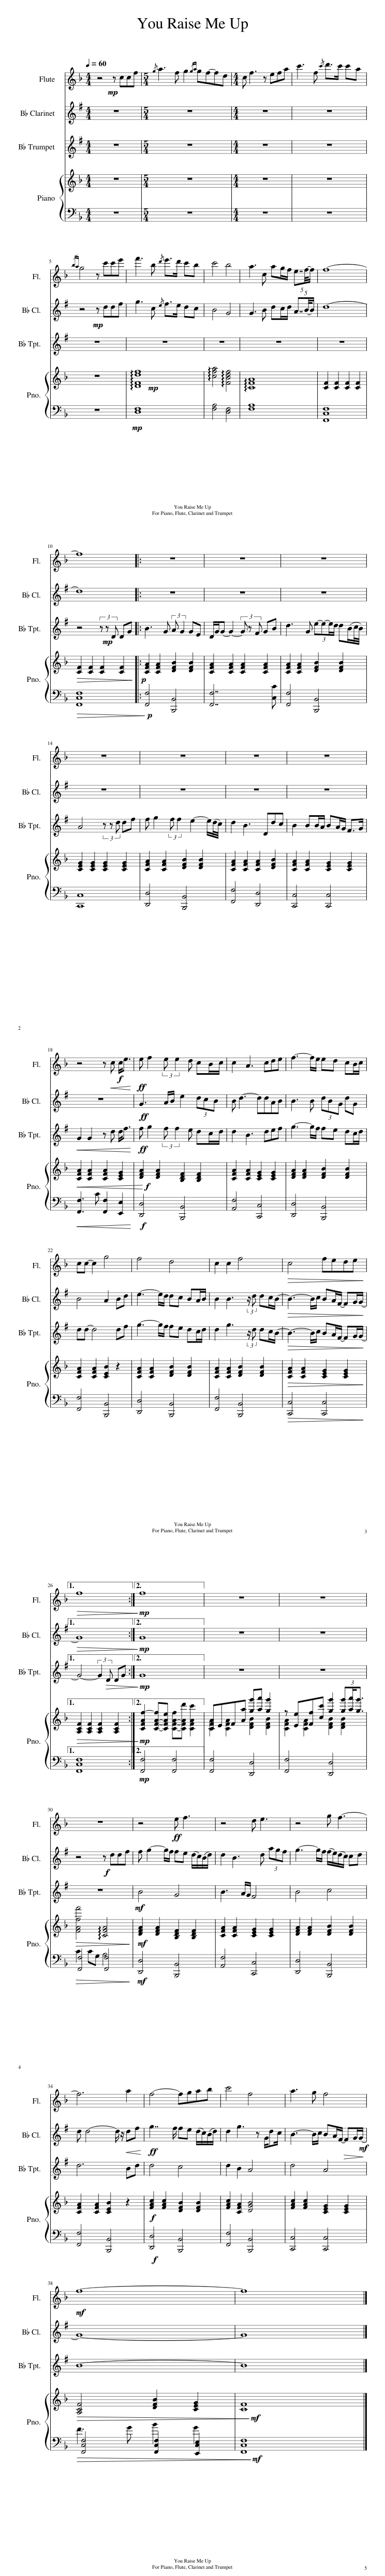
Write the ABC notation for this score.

X:1
%%score 1 2 3 { ( 4 6 ) | ( 5 7 ) }
L:1/8
Q:1/4=60
M:4/4
I:linebreak $
K:F
V:1 treble
V:2 treble transpose=-2
V:3 treble transpose=-2
V:4 treble
V:6 treble
V:5 bass
V:7 bass
V:1
 z4!mp! z ccf |[M:5/4]{/g} a3 f g2{/ga} gf-fd |[M:4/4] c f3 z efa | c'3 f{/c'} d'>c' c'a |${/ba} g4 z c'c'e' | %5
 f'3 b{/d'} e'>d' c'b | c'4 b4 | a3 c ag/f/ (5:4:3e7/4f/4-f/ | f8- |$ f8 |: %10
 z8 | z8 | z8 |$ z8 | z8 | %15
 z8 | z8 |$ z4 z!<(! c!f! c<e!<)! |!ff! e f2 (3:2:2e e2 d cB/c/ | c2 A3 cde | %20
 f3- f/e/ ed cB/c/ |$ cc- c2 g4 | f4 d4 | c2 c2 f4 |!>(! c4 fede!>)! |1$ %25
!>(! f8!>)! :|2!mp! f8 || z8 | z8 |$ z8 | %30
 z4!ff! e f3 | z4 d e3 | z4 g f3- |$ f6!f! a2 | f4- fgab | %35
 c'4 f4 | a3 g f4 |$!mf! f8- | f8 |] %39
V:2
[K:G] z8 |[M:5/4] z10 |[M:4/4] z8 | z8 |$ z4!mp! z ddf | %5
 g3 c{/e} f>e dc | B4 G4 | G3 B dc/d/ (5:4:3A7/4B/4-B/ | d8- |$ d8 |: %10
 z8 | z8 | z8 |$ z8 | z8 | %15
 z8 | z8 |$ z8 |!ff! G3 A/B/ e2 (3dcB | B d3- ddAB | %20
 B3 B (3dBG dG |$ B4 A2 Bd | e3- e/d/ dc BA/B/ | B2 B3 (3:2:2z/ d dc/B/- |!>(! B3- B/c/ BA/F/- FG/G/-!>)! |1$ %25
!>(! G8!>)! :|2!mp! G8 || z8 | z8 |$ z4!f! z ddf | %30
 f g2- g/f/ fe (d/c/)(B/d/) | d2 B3 d (3agf | g3- g/f/ (f/e/)(d/c/) cd |$ d d4- d/ z/!<(! df!<)! |!ff! g7/2 f/ fe (d/c/)(B/d/) | %35
 d2 g3 z G/dc/ | B3- B/c/ BA/F/-!>(! FG/!mf!G/-!>)! |$ G8- | G8 |] %39
V:3
[K:G] z8 |[M:5/4] z10 |[M:4/4] z8 | z8 |$ z8 | %5
 z8 | z8 | z8 | z8 |$ z4 (3z!mp! z D DG |: %10
 B3 G (3:2:2A G2 GE | D/G/G- G2- (3G z F GB | d3 G (3:2:4e-e-e/d/ d(B/c/4B/4) |$ A4 (3z z d df | f g2 (3:2:2f f2 e2- e/(d/4c/4) | %15
 d2 B3 Ddc | B2 BB/A/ BA/G/ F>G |$!<(! G2 G2 z d!f! d<f!<)! |!ff! f g2 (3:2:2f f2 e dc/d/ | d2 B3 def | %20
 g3- g/f/ fe dc/d/ |$ dd- d4 df | g3- g/f/ fe dc/d/ | d2 g3 (3:2:2z/ d dc/B/- |!>(! B3- B/c/ BA/F/- FG/G/-!>)! |1$ %25
 G4- (3:2:2G2!>(! D D!mf!G!>)! :|2!mp! G8 || z8 | z8 |$ z8 | %30
!mf! B4 G4 | B3 A/G/ F4 | B4 c4 |$ d6 Bd | d4 c4 | %35
 d2 B2 A4 | d4 A4 |$ B8- | B8 |] %39
V:4
 z8 |[M:5/4] z10 |[M:4/4] z8 | z8 |$ z8 | %5
!mp! !arpeggio![DFdf]8 | !arpeggio![cfa]4 !arpeggio![FBdf]4 | !arpeggio![CFA]8 | [CF]2 [CF]2 [CF]2 [CF]2 |$!>(! [CF]2 [CF]2 [CF]2 [CF]2!>)! |: %10
!p! [CFA]2 [CFA]2 [DFB]2 [DFB]2 | [CFA]2 [CFA]2 [CFA]2 [CFA]2 | [CFA]2 [CFA]2 [DFB]2 [DFB]2 |$ [CEG]2 [CEG]2 [CEG]2 [CEG]2 | [CFA]2 [CFA]2 [DFB]2 [DFB]2 | %15
 [CFA]2 [CFA]2 [CFA]2 [DFB]2 | [CFA]2 [CFA]2 [CEG]2 [CEG]2 |$!<(! [CFA]2 [CFA]2 [CFA]2 [CEG]2!<)! |!f! [DFA]2 [DFA]2 [B,DF]2 [B,DF]2 | [CFA]2 [CFA]2 [CEG]2 [CEG]2 | %20
 [DFA]2 [DFA]2 [DFB]2 [DFB]2 |$ [CFA]2 [CFA]2 [CEB]2 z2 | [CFA]2 [CFA]2 [DFB]2 [DFB]2 | [CFA]2 [CFA]2 [DFB]2 [DFB]2 |!>(! [CFA]2 [CFA]2 [CEG]2 [CEG]2!>)! |1$ %25
!mf!!>(! [A,CF]2 [A,CF]2!mp! [A,CF]2 [A,CF]2!>)! :|2!mp! [CFAf-]2 [C-F-A-f][CFAe] [C-F-A-f][CFAd'] [CFAc']2 || [CFA]EF[Aa] [gg'][aa'] [gg']2 | z [Ee][Ff][cc'] [gg']2 (3[gg'][aa']/[gg']3/2 |$!>(! [FAff']4 !arpeggio![CFA]4!>)! | %30
!mf! [DFA]2 [DFA]2 [B,DF]2 [B,DF]2 | [CFA]2 [CFA]2 [CEG]2 [CEG]2 | [DFA]2 [DFA]2 [DFB]2 [DFB]2 |$ [CFA]2 [CFA]2 [CEB]2 z2 |!f! [FAc]2 [FAc]2 [DFB]2 [DFB]2 | %35
 [FAc]2 [CFA]2 [DGB]4 | [FAc]2 [FAc]2 [CEG]2 [CEG]2 |$!>(! [A,CF]4 [DFB]2 [CEG]2!>)! |!mf! [CF]8 |] %39
V:5
 z8 |[M:5/4] z10 |[M:4/4] z8 | z8 |$ z8 | %5
!mp! [D,F,]8 | [F,A,]4 [D,F,]4 | [F,A,]8 | [F,,C,F,]8 |$!>(! [F,,C,F,]8!>)! |: %10
!p! [F,,F,]4 [B,,,B,,]4 | [F,,F,]7 [C,C] | [F,,F,]4 [B,,,B,,]4 |$ [C,,C,]8 | [D,,D,]4 [B,,,B,,]4 | %15
 [F,,F,]4 [D,,D,]4 | [C,,C,]4 [C,,C,]4 |$!<(! [F,,F,]3 C [F,,F,]2 [E,,E,]2!<)! |!f! [D,,D,]4 [B,,,B,,]4 | [A,,F,]4 [C,,C,]4 | %20
 [D,,D,]4 [B,,,B,,]4 |$ [F,,F,]4 [B,,,B,,]4 | [D,,D,]4 [B,,,B,,]4 | [F,,F,]4 [B,,,B,,]4 |!>(! [C,,C,]4 [C,,C,]4!>)! |1$ %25
!mp! [F,,C,F,]8 :|2!mp! [F,,F,]4 [F,,F,]4 || [F,,F,]4 [D,,D,]4 | [F,,F,]4 [D,,D,]4 |$!>(! [F,,F,]4 [F,,F,]4!>)! | %30
!mf! [D,,D,]4 [B,,,B,,]4 | [A,,F,]4 [C,,C,]4 | [D,,D,]4 [B,,,B,,]4 |$ [F,,F,]4 [B,,,B,,]4 |!f! [D,,D,]4 [B,,,B,,]4 | %35
 [F,,F,]4 [B,,,B,,]4 | [C,,C,]4 [C,,C,]4 |$!>(! [F,,C,F,]4 [F,,C,F,]2 [E,,C,E,]2!>)! |!mf! [F,,C,F,]8 |] %39
V:6
 x8 |[M:5/4] x10 |[M:4/4] x8 | x8 |$ x8 | %5
 x8 | x8 | x8 | x8 |$ x8 |: %10
 x8 | x8 | x8 |$ x8 | x8 | %15
 x8 | x8 |$ x8 | x8 | x8 | %20
 x8 |$ x8 | x8 | x8 | x8 |1$ %25
 x8 :|2 x8 || [CFA]2 [CFA]2 [DFB]2 [DFB]2 | [CFA]2 [CFA]2 [DFB]2 [DFB]2 |$ x8 | %30
 x8 | x8 | x8 |$ x8 | x8 | %35
 x8 | x8 |$ x8 | x8 |] %39
V:7
 x8 |[M:5/4] x10 |[M:4/4] x8 | x8 |$ x8 | %5
 x8 | x8 | x8 | x8 |$ x8 |: %10
 x8 | x8 | x8 |$ x8 | x8 | %15
 x8 | x8 |$ x8 | x8 | x8 | %20
 x8 |$ x8 | x8 | x8 | x8 |1$ %25
 x8 :|2 x8 || x8 | x8 |$ C2 CG, A,4 | %30
 x8 | x8 | x8 |$ x8 | x8 | %35
 x8 | x8 |$ F3 G B2 G2 | x8 |] %39
